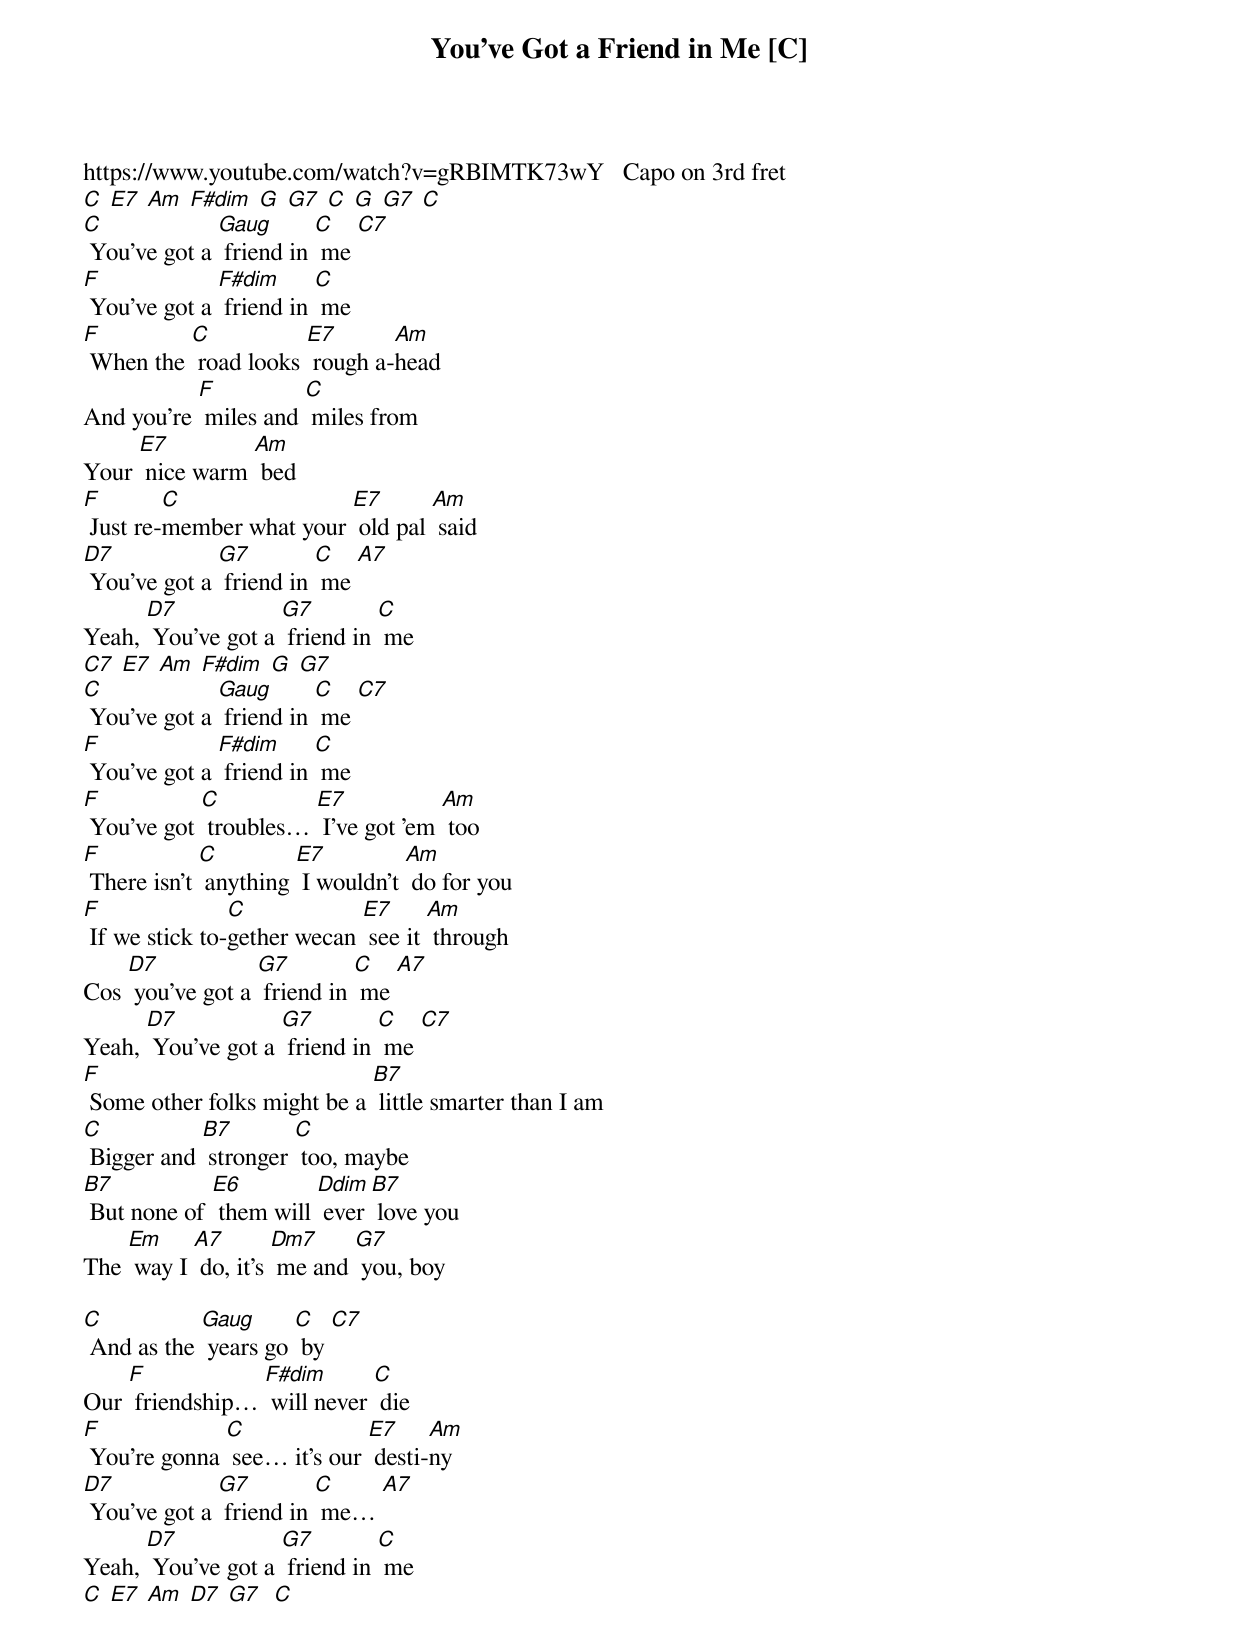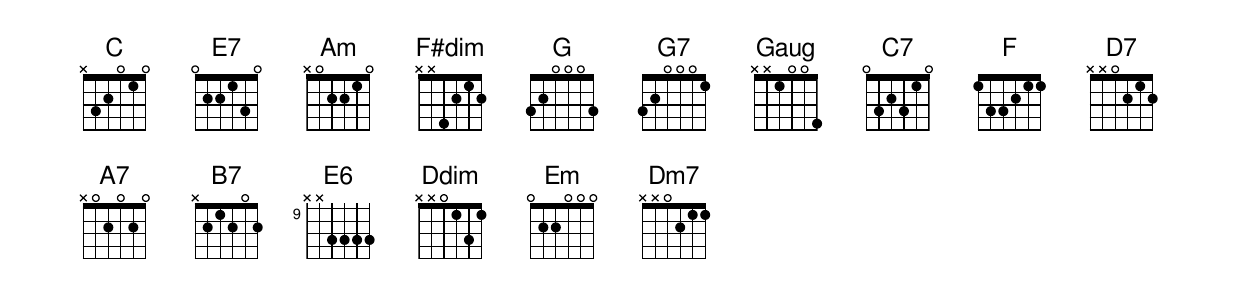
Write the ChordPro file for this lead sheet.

{t: You've Got a Friend in Me [C] }
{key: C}
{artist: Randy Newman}
https://www.youtube.com/watch?v=gRBIMTK73wY   Capo on 3rd fret
{c:  }
[C] [E7] [Am] [F#dim] [G] [G7] [C] [G] [G7] [C]
[C] You've got a [Gaug] friend in [C] me [C7]
[F] You've got a [F#dim] friend in [C] me
[F] When the [C] road looks [E7] rough a-[Am]head
And you're [F] miles and [C] miles from
Your [E7] nice warm [Am] bed
[F] Just re-[C]member what your [E7] old pal [Am] said
[D7] You've got a [G7] friend in [C] me [A7]
Yeah, [D7] You've got a [G7] friend in [C] me
{c: }
[C7] [E7] [Am] [F#dim] [G] [G7]
[C] You've got a [Gaug] friend in [C] me [C7]
[F] You've got a [F#dim] friend in [C] me
[F] You've got [C] troubles… [E7] I've got 'em [Am] too
[F] There isn't [C] anything [E7] I wouldn't [Am] do for you
[F] If we stick to-[C]gether wecan [E7] see it [Am] through
Cos [D7] you've got a [G7] friend in [C] me [A7]
Yeah, [D7] You've got a [G7] friend in [C] me [C7]
{c: }
[F] Some other folks might be a [B7] little smarter than I am
[C] Bigger and [B7] stronger [C] too, maybe
[B7] But none of [E6] them will [Ddim] ever [B7] love you
The [Em] way I [A7] do, it’s [Dm7] me and [G7] you, boy

[C] And as the [Gaug] years go [C] by [C7]
Our [F] friendship… [F#dim] will never [C] die
[F] You're gonna [C] see… it's our [E7] desti-[Am]ny
[D7] You've got a [G7] friend in [C] me… [A7]
Yeah, [D7] You've got a [G7] friend in [C] me
{c: }
[C] [E7] [Am] [D7] [G7]  [C]
